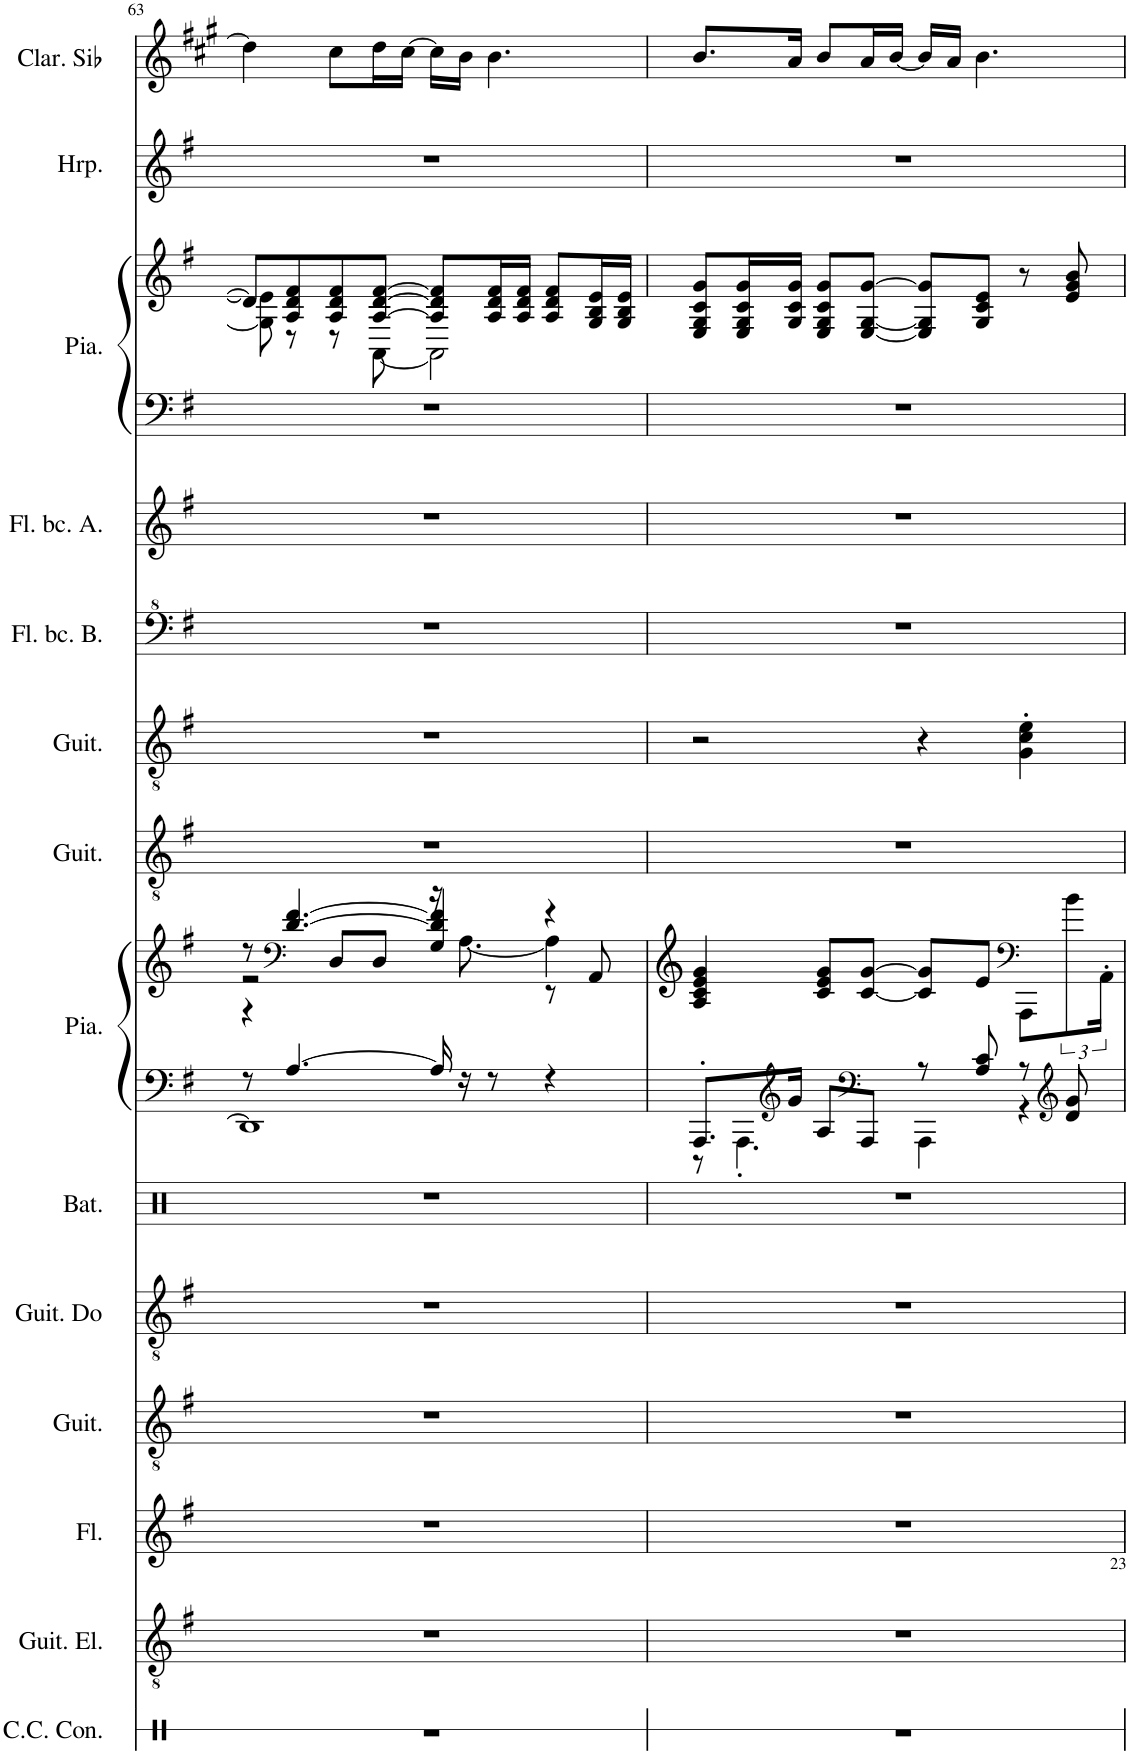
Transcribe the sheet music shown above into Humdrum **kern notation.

**kern	**kern	**kern	**kern	**kern	**kern	**kern	**kern	**kern	**kern	**kern	**kern	**kern	**kern	**kern	**kern
*part14	*part13	*part12	*part11	*part10	*part9	*part8	*part8	*part7	*part6	*part5	*part4	*part3	*part3	*part2	*part1
*staff16	*staff15	*staff14	*staff13	*staff12	*staff11	*staff10	*staff9	*staff8	*staff7	*staff6	*staff5	*staff4	*staff3	*staff2	*staff1
*I"Caisse claire de concert, Guitar Fret Noise	*I"Guitare électrique, Distortion Guitar	*I"Flûte	*I"Guitare acoustique, Acoustic Guitar (steel)	*I"Guitare Contra, Electric Guitar (muted)	*I"Batterie, Drums	*I"Piano	*	*I"Guitare acoustique, Acoustic Guitar (steel)	*I"Guitare acoustique, Electric Guitar (muted)	*I"Flûte à bec Basse, Recorder	*I"Flûte à bec Alto, Recorder	*I"Piano	*	*I"Harpe	*I"Clarinette en Sib
*I'C.C. Con.	*I'Guit. El.	*I'Fl.	*I'Guit.	*	*I'Bat.	*I'Pia.	*	*I'Guit.	*I'Guit.	*I'Fl. bc. B.	*I'Fl. bc. A.	*I'Pia.	*	*I'Hrp.	*I'Clar. Sib
!!LO:PB:g=z
*clefX	*clefGv2	*clefG2	*clefGv2	*clefGv2	*clefX	*clefG2	*clefF4	*clefGv2	*clefGv2	*clefF^4	*clefG2	*clefF4	*clefG2	*clefG2	*clefG2
*	*	*	*	*	*	*	*	*	*	*	*	*	*	*	*Trd1c2
*k[f#]	*k[f#]	*k[f#]	*k[f#]	*k[f#]	*k[]	*k[f#]	*k[f#]	*k[f#]	*k[f#]	*k[f#]	*k[f#]	*k[f#]	*k[f#]	*k[f#]	*k[f#c#g#]
*M4/4	*M4/4	*M4/4	*M4/4	*M4/4	*M4/4	*M4/4	*M4/4	*M4/4	*M4/4	*M4/4	*M4/4	*M4/4	*M4/4	*M4/4	*M4/4
=63	=63	=63	=63	=63	=63	=63	=63	=63	=63	=63	=63	=63	=63	=63	=63
*	*	*	*	*	*	*^	*^	*	*	*	*	*	*^	*	*
*	*	*	*	*	*	*	*	*	*^	*	*	*	*	*	*	*	*	*
1r	1r	1r	1r	1r	1r	8r	1DD]	8r	2r	4r	1r	1r	1r	1r	1r	8d/L]	8G\] 8e\]	1r	4dd\]
*	*	*	*	*	*	*	*	*clefF4	*	*	*	*	*	*	*	*	*	*	*
.	.	.	.	.	.	[4.A/	.	[4.d/ [4.f#/	.	.	.	.	.	.	.	8A/ 8d/ 8f#/	8r	.	.
.	.	.	.	.	.	.	.	.	.	8D/L	.	.	.	.	.	8A/ 8d/ 8f#/	8r	.	8cc#\L
.	.	.	.	.	.	.	.	.	.	8D/J	.	.	.	.	.	[8A/ [8d/ [8f#/J	[8AA\	.	16dd\L
.	.	.	.	.	.	.	.	.	.	.	.	.	.	.	.	.	.	.	[16cc#\JJ
.	.	.	.	.	.	16A/]	.	4d/] 4f#/]	16r	4G'/	.	.	.	.	.	8A/] 8d/] 8f#/]L	2AA\]	.	16cc#\LL]
.	.	.	.	.	.	16r	.	.	[8.A\	.	.	.	.	.	.	.	.	.	16b\JJ
.	.	.	.	.	.	8r	.	.	.	.	.	.	.	.	.	16A/ 16d/ 16f#/L	.	.	4.b\
.	.	.	.	.	.	.	.	.	.	.	.	.	.	.	.	16A/ 16d/ 16f#/JJ	.	.	.
.	.	.	.	.	.	4r	.	4r	4A\]	8r	.	.	.	.	.	8A/ 8d/ 8f#/L	.	.	.
.	.	.	.	.	.	.	.	.	.	8AA/	.	.	.	.	.	16G/ 16B/ 16e/L	.	.	.
.	.	.	.	.	.	.	.	.	.	.	.	.	.	.	.	16G/ 16B/ 16e/JJ	.	.	.
*	*	*	*	*	*	*	*	*v	*v	*v	*	*	*	*	*	*v	*v	*	*
=64	=64	=64	=64	=64	=64	=64	=64	=64	=64	=64	=64	=64	=64	=64	=64	=64
1r	1r	1r	1r	1r	1r	8.AAA'/L	8r	4A/ 4c/ 4e/ 4g/	1r	2r	1r	1r	1r	8E/ 8G/ 8c/ 8g/L	1r	8.b/L
.	.	.	.	.	.	.	4.AAA'\	.	.	.	.	.	.	16E/ 16G/ 16c/ 16g/L	.	.
*	*	*	*	*	*	*clefG2	*	*	*	*	*	*	*	*	*	*
.	.	.	.	.	.	16g/Jk	.	.	.	.	.	.	.	16G/ 16c/ 16g/JJ	.	16a/Jk
.	.	.	.	.	.	8A/L	.	8c/ 8e/ 8g/L	.	.	.	.	.	8E/ 8G/ 8c/ 8g/L	.	8b/L
*	*	*	*	*	*	*clefF4	*	*	*	*	*	*	*	*	*	*
.	.	.	.	.	.	8AAA/J	.	[8c/ [8g/J	.	.	.	.	.	[8E/ [8G/ [8g/J	.	16a/L
.	.	.	.	.	.	.	.	.	.	.	.	.	.	.	.	[16b/JJ
.	.	.	.	.	.	8r	4AAA\	8c/] 8g/]L	.	4r	.	.	.	8E/] 8G/] 8g/]L	.	16b/LL]
.	.	.	.	.	.	.	.	.	.	.	.	.	.	.	.	16a/JJ
.	.	.	.	.	.	8A/ 8c/	.	8e/J	.	.	.	.	.	8G/ 8c/ 8e/J	.	4.b\
*	*	*	*	*	*	*	*	*clefF4	*	*	*	*	*	*	*	*
.	.	.	.	.	.	8r	4r	8AAA\L	.	4G\' 4c\' 4e\'	.	.	.	8r	.	.
*	*	*	*	*	*	*clefG2	*	*	*	*	*	*	*	*	*	*
.	.	.	.	.	.	8d/ 8g/	.	12b\	.	.	.	.	.	8e/ 8g/ 8b/	.	.
.	.	.	.	.	.	.	.	24AA'\Jk	.	.	.	.	.	.	.	.
*	*	*	*	*	*	*v	*v	*	*	*	*	*	*	*	*	*
=	=	=	=	=	=	=	=	=	=	=	=	=	=	=	=
*-	*-	*-	*-	*-	*-	*-	*-	*-	*-	*-	*-	*-	*-	*-	*-
